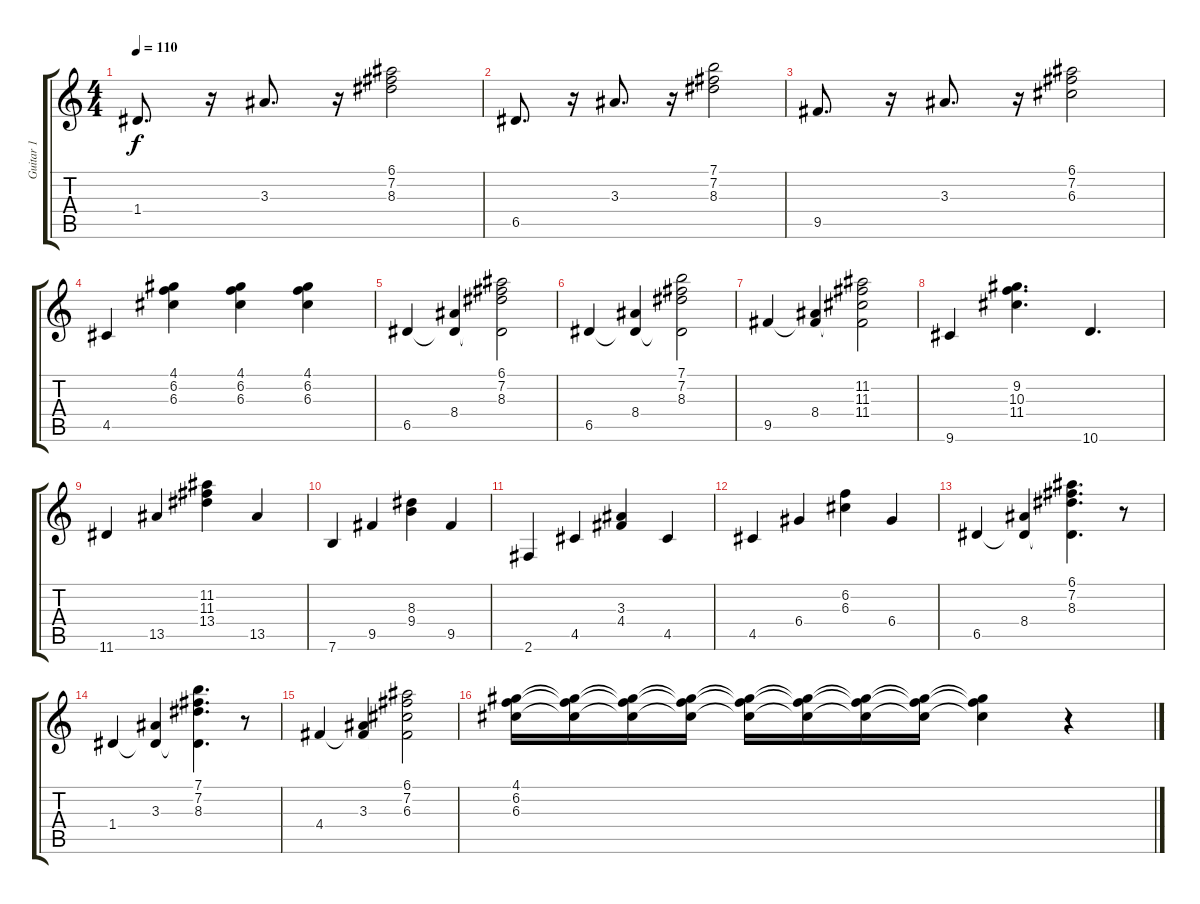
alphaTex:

\track ("Guitar 1" "Guitar 1") {instrument electricguitarclean}
\staff {score tabs}
\tuning (E4 B3 G3 D3 A2 E2) {hide}
\ts (4 4)
\tempo 110
\clef g2
\ks c
1.4.8{d dy f} r.16 3.3.8{d} r.16 (6.1 7.2 8.3).2 |
6.5.8{d} r.16 3.3.8{d} r.16 (7.1 7.2 8.3).2 |
9.5.8{d} r.16 3.3.8{d} r.16 (6.1 7.2 6.3).2 |
4.5.4 (4.1 6.2 6.3).4 (4.1 6.2 6.3).4 (4.1 6.2 6.3).4 |
6.5.4 (8.4 6.5{t}).4 (6.1 7.2 8.3 6.5{t}).2 |
6.5.4 (8.4 6.5{t}).4 (7.1 7.2 8.3 6.5{t}).2 |
9.5.4 (8.4 9.5{t}).4 (11.2 11.3 11.4 9.5{t}).2 |
9.6.4 (9.2 10.3 11.4).4{d} 10.6.4{d} |
11.6.4 13.5.4 (11.2 11.3 13.4).4 13.5.4 |
7.6.4 9.5.4 (8.3 9.4).4 9.5.4 |
2.6.4 4.5.4 (3.3 4.4).4 4.5.4 |
4.5.4 6.4.4 (6.2 6.3).4 6.4.4 |
6.5.4 (8.4 6.5{t}).4 (6.1 7.2 8.3 6.5{t}).4{d} r.8 |
1.4.4 (3.3 1.4{t}).4 (7.1 7.2 8.3 1.4{t}).4{d} r.8 |
4.4.4 (3.3 4.4{t}).4 (6.1 7.2 6.3 4.4{t}).2 |
(4.1 6.2 6.3).16 (4.1{t} 6.2{t} 6.3{t}).16 (4.1{t} 6.2{t} 6.3{t}).16 (4.1{t} 6.2{t} 6.3{t}).16 (4.1{t} 6.2{t} 6.3{t}).16 (4.1{t} 6.2{t} 6.3{t}).16 (4.1{t} 6.2{t} 6.3{t}).16 (4.1{t} 6.2{t} 6.3{t}).16 (4.1{t} 6.2{t} 6.3{t}).4 r.4
